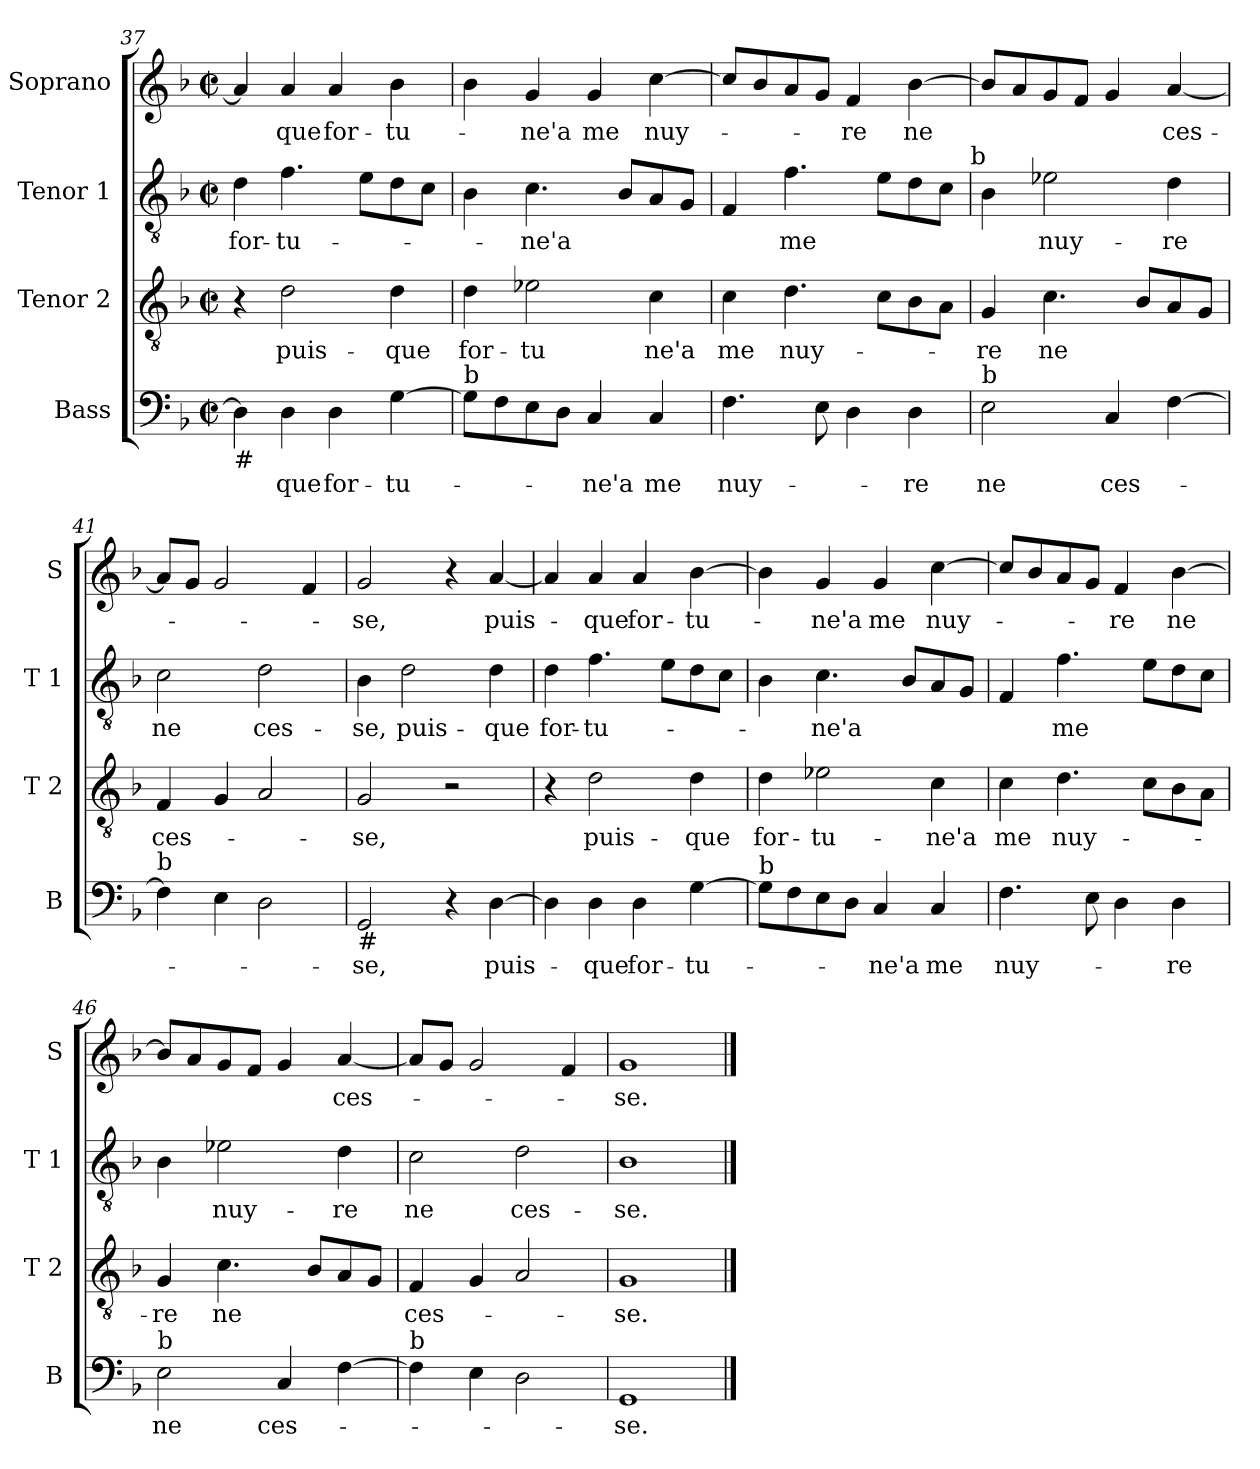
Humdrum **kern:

**kern	**text	**kern	**text	**kern	**text	**kern	**text
*part4	*part4	*part3	*part3	*part2	*part2	*part1	*part1
*staff4	*staff4	*staff3	*staff3	*staff2	*staff2	*staff1	*staff1
*I"Bass	*	*I"Tenor 2	*	*I"Tenor 1	*	*I"Soprano	*
*I'B	*	*I'T 2	*	*I'T 1	*	*I'S	*
*clefF4	*	*clefGv2	*	*clefGv2	*	*clefG2	*
*k[b-]	*	*k[b-]	*	*k[b-]	*	*k[b-]	*
*F:	*	*F:	*	*F:	*	*F:	*
*M2/2	*	*M2/2	*	*M2/2	*	*M2/2	*
*met(c|)	*	*met(c|)	*	*met(c|)	*	*met(c|)	*
=37	=37	=37	=37	=37	=37	=37	=37
!LO:TX:b:t=#	!	!	!	!	!	!	!
4D\]	.	4r	.	4d\	for-	4a/]	.
4D\	-que	2d\	puis-	4.f\	-tu-	4a/	-que
4D\	for-	.	.	.	.	4a/	for-
.	.	.	.	8e\L	.	.	.
[4G\	-tu-	4d\	-que	8d\	.	4b-\	-tu-
.	.	.	.	8c\J	.	.	.
!!LO:LB:g=z
=38	=38	=38	=38	=38	=38	=38	=38
!LO:TX:a:t=b	!	!	!	!	!	!	!
8G\L]	.	4d\	for-	4B-\	.	4b-\	.
8F\	.	.	.	.	.	.	.
8E\	.	2e-X\	-tu	4.c\	-ne'a	4g/	-ne'a
8D\J	.	.	.	.	.	.	.
4C/	-ne'a	.	.	.	.	4g/	me
.	.	.	.	8B-/L	.	.	.
4C/	me	4c\	ne'a	8A/	.	[4cc\	nuy-
.	.	.	.	8G/J	.	.	.
=39	=39	=39	=39	=39	=39	=39	=39
4.F\	nuy-	4c\	me	4F/	.	8cc/L]	.
.	.	.	.	.	.	8b-/	.
.	.	4.d\	nuy-	4.f\	me	8a/	.
8E\	.	.	.	.	.	8g/J	.
4D\	.	.	.	.	.	4f/	-re
.	.	8c\L	.	8e\L	.	.	.
4D\	-re	8B-\	.	8d\	.	[4b-\	ne
.	.	8A\J	.	8c\J	.	.	.
!	!	!	!	!LO:TX:a:t=b	!	!	!
=40	=40	=40	=40	=40	=40	=40	=40
!LO:TX:a:t=b	!	!	!	!	!	!	!
2E\	ne	4G/	-re	4B-\	.	8b-/L]	.
.	.	.	.	.	.	8a/	.
.	.	4.c\	ne	2e-X\	nuy-	8g/	.
.	.	.	.	.	.	8f/J	.
4C/	ces-	.	.	.	.	4g/	.
.	.	8B-/L	.	.	.	.	.
[4F\	.	8A/	.	4d\	-re	[4a/	ces-
.	.	8G/J	.	.	.	.	.
=41	=41	=41	=41	=41	=41	=41	=41
!LO:TX:a:t=b	!	!	!	!	!	!	!
4F\]	.	4F/	ces-	2c\	ne	8a/L]	.
.	.	.	.	.	.	8g/J	.
4E\	.	4G/	.	.	.	2g/	.
2D\	.	2A/	.	2d\	ces-	.	.
.	.	.	.	.	.	4f/	.
=42	=42	=42	=42	=42	=42	=42	=42
!LO:TX:b:t=#	!	!	!	!	!	!	!
2GG/	-se,	2G/	-se,	4B-\	-se,	2g/	-se,
.	.	.	.	2d\	puis-	.	.
4r	.	2r	.	.	.	4r	.
[4D\	puis-	.	.	4d\	-que	[4a/	puis-
!!LO:LB:g=z
=43	=43	=43	=43	=43	=43	=43	=43
4D\]	.	4r	.	4d\	for-	4a/]	.
4D\	-que	2d\	puis-	4.f\	-tu-	4a/	-que
4D\	for-	.	.	.	.	4a/	for-
.	.	.	.	8e\L	.	.	.
[4G\	-tu-	4d\	-que	8d\	.	[4b-\	-tu-
.	.	.	.	8c\J	.	.	.
=44	=44	=44	=44	=44	=44	=44	=44
!LO:TX:a:t=b	!	!	!	!	!	!	!
8G\L]	.	4d\	for-	4B-\	.	4b-\]	.
8F\	.	.	.	.	.	.	.
8E\	.	2e-X\	-tu-	4.c\	-ne'a	4g/	-ne'a
8D\J	.	.	.	.	.	.	.
4C/	-ne'a	.	.	.	.	4g/	me
.	.	.	.	8B-/L	.	.	.
4C/	me	4c\	-ne'a	8A/	.	[4cc\	nuy-
.	.	.	.	8G/J	.	.	.
=45	=45	=45	=45	=45	=45	=45	=45
4.F\	nuy-	4c\	me	4F/	.	8cc/L]	.
.	.	.	.	.	.	8b-/	.
.	.	4.d\	nuy-	4.f\	me	8a/	.
8E\	.	.	.	.	.	8g/J	.
4D\	.	.	.	.	.	4f/	-re
.	.	8c\L	.	8e\L	.	.	.
4D\	-re	8B-\	.	8d\	.	[4b-\	ne
.	.	8A\J	.	8c\J	.	.	.
=46	=46	=46	=46	=46	=46	=46	=46
!LO:TX:a:t=b	!	!	!	!	!	!	!
2E\	ne	4G/	-re	4B-\	.	8b-/L]	.
.	.	.	.	.	.	8a/	.
.	.	4.c\	ne	2e-X\	nuy-	8g/	.
.	.	.	.	.	.	8f/J	.
4C/	ces-	.	.	.	.	4g/	.
.	.	8B-/L	.	.	.	.	.
[4F\	.	8A/	.	4d\	-re	[4a/	ces-
.	.	8G/J	.	.	.	.	.
=47	=47	=47	=47	=47	=47	=47	=47
!LO:TX:a:t=b	!	!	!	!	!	!	!
4F\]	.	4F/	ces-	2c\	ne	8a/L]	.
.	.	.	.	.	.	8g/J	.
4E\	.	4G/	.	.	.	2g/	.
2D\	.	2A/	.	2d\	ces-	.	.
.	.	.	.	.	.	4f/	.
=48	=48	=48	=48	=48	=48	=48	=48
1GG	-se.	1G	-se.	1B-	-se.	1g	-se.
==	==	==	==	==	==	==	==
*-	*-	*-	*-	*-	*-	*-	*-
